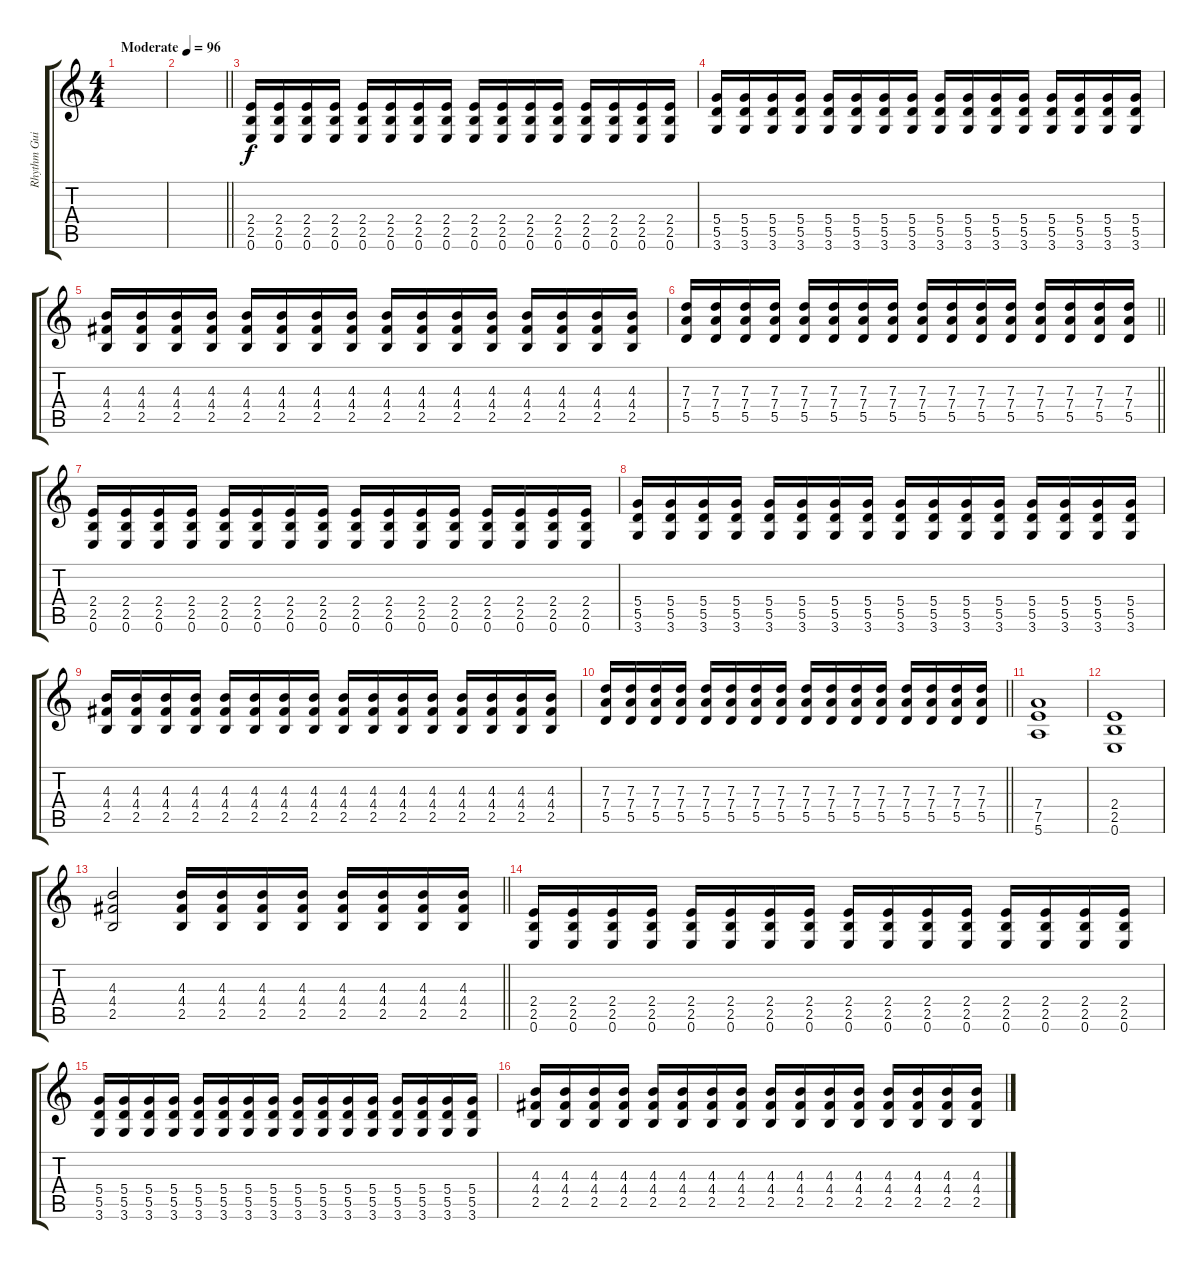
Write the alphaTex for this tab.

\track ("Rhythm Guitar" "Rhythm Gui") {instrument distortionguitar}
\staff {score tabs}
\tuning (E4 B3 G3 D3 A2 E2) {hide}
\ts (4 4)
\tempo (96 "Moderate")
\clef g2
\ks c
|
\barLineRight lightlight
|
(2.4 2.5 0.6).16 (2.4 2.5 0.6).16 (2.4 2.5 0.6).16 (2.4 2.5 0.6).16 (2.4 2.5 0.6).16 (2.4 2.5 0.6).16 (2.4 2.5 0.6).16 (2.4 2.5 0.6).16 (2.4 2.5 0.6).16 (2.4 2.5 0.6).16 (2.4 2.5 0.6).16 (2.4 2.5 0.6).16 (2.4 2.5 0.6).16 (2.4 2.5 0.6).16 (2.4 2.5 0.6).16 (2.4 2.5 0.6).16 |
(5.4 5.5 3.6).16 (5.4 5.5 3.6).16 (5.4 5.5 3.6).16 (5.4 5.5 3.6).16 (5.4 5.5 3.6).16 (5.4 5.5 3.6).16 (5.4 5.5 3.6).16 (5.4 5.5 3.6).16 (5.4 5.5 3.6).16 (5.4 5.5 3.6).16 (5.4 5.5 3.6).16 (5.4 5.5 3.6).16 (5.4 5.5 3.6).16 (5.4 5.5 3.6).16 (5.4 5.5 3.6).16 (5.4 5.5 3.6).16 |
(4.3 4.4 2.5).16 (4.3 4.4 2.5).16 (4.3 4.4 2.5).16 (4.3 4.4 2.5).16 (4.3 4.4 2.5).16 (4.3 4.4 2.5).16 (4.3 4.4 2.5).16 (4.3 4.4 2.5).16 (4.3 4.4 2.5).16 (4.3 4.4 2.5).16 (4.3 4.4 2.5).16 (4.3 4.4 2.5).16 (4.3 4.4 2.5).16 (4.3 4.4 2.5).16 (4.3 4.4 2.5).16 (4.3 4.4 2.5).16 |
\barLineRight lightlight
(7.3 7.4 5.5).16 (7.3 7.4 5.5).16 (7.3 7.4 5.5).16 (7.3 7.4 5.5).16 (7.3 7.4 5.5).16 (7.3 7.4 5.5).16 (7.3 7.4 5.5).16 (7.3 7.4 5.5).16 (7.3 7.4 5.5).16 (7.3 7.4 5.5).16 (7.3 7.4 5.5).16 (7.3 7.4 5.5).16 (7.3 7.4 5.5).16 (7.3 7.4 5.5).16 (7.3 7.4 5.5).16 (7.3 7.4 5.5).16 |
(2.4 2.5 0.6).16 (2.4 2.5 0.6).16 (2.4 2.5 0.6).16 (2.4 2.5 0.6).16 (2.4 2.5 0.6).16 (2.4 2.5 0.6).16 (2.4 2.5 0.6).16 (2.4 2.5 0.6).16 (2.4 2.5 0.6).16 (2.4 2.5 0.6).16 (2.4 2.5 0.6).16 (2.4 2.5 0.6).16 (2.4 2.5 0.6).16 (2.4 2.5 0.6).16 (2.4 2.5 0.6).16 (2.4 2.5 0.6).16 |
(5.4 5.5 3.6).16 (5.4 5.5 3.6).16 (5.4 5.5 3.6).16 (5.4 5.5 3.6).16 (5.4 5.5 3.6).16 (5.4 5.5 3.6).16 (5.4 5.5 3.6).16 (5.4 5.5 3.6).16 (5.4 5.5 3.6).16 (5.4 5.5 3.6).16 (5.4 5.5 3.6).16 (5.4 5.5 3.6).16 (5.4 5.5 3.6).16 (5.4 5.5 3.6).16 (5.4 5.5 3.6).16 (5.4 5.5 3.6).16 |
(4.3 4.4 2.5).16 (4.3 4.4 2.5).16 (4.3 4.4 2.5).16 (4.3 4.4 2.5).16 (4.3 4.4 2.5).16 (4.3 4.4 2.5).16 (4.3 4.4 2.5).16 (4.3 4.4 2.5).16 (4.3 4.4 2.5).16 (4.3 4.4 2.5).16 (4.3 4.4 2.5).16 (4.3 4.4 2.5).16 (4.3 4.4 2.5).16 (4.3 4.4 2.5).16 (4.3 4.4 2.5).16 (4.3 4.4 2.5).16 |
\barLineRight lightlight
(7.3 7.4 5.5).16 (7.3 7.4 5.5).16 (7.3 7.4 5.5).16 (7.3 7.4 5.5).16 (7.3 7.4 5.5).16 (7.3 7.4 5.5).16 (7.3 7.4 5.5).16 (7.3 7.4 5.5).16 (7.3 7.4 5.5).16 (7.3 7.4 5.5).16 (7.3 7.4 5.5).16 (7.3 7.4 5.5).16 (7.3 7.4 5.5).16 (7.3 7.4 5.5).16 (7.3 7.4 5.5).16 (7.3 7.4 5.5).16 |
(7.4 7.5 5.6).1 |
(2.4 2.5 0.6).1 |
\barLineRight lightlight
(4.3 4.4 2.5).2 (4.3 4.4 2.5).16 (4.3 4.4 2.5).16 (4.3 4.4 2.5).16 (4.3 4.4 2.5).16 (4.3 4.4 2.5).16 (4.3 4.4 2.5).16 (4.3 4.4 2.5).16 (4.3 4.4 2.5).16 |
(2.4 2.5 0.6).16 (2.4 2.5 0.6).16 (2.4 2.5 0.6).16 (2.4 2.5 0.6).16 (2.4 2.5 0.6).16 (2.4 2.5 0.6).16 (2.4 2.5 0.6).16 (2.4 2.5 0.6).16 (2.4 2.5 0.6).16 (2.4 2.5 0.6).16 (2.4 2.5 0.6).16 (2.4 2.5 0.6).16 (2.4 2.5 0.6).16 (2.4 2.5 0.6).16 (2.4 2.5 0.6).16 (2.4 2.5 0.6).16 |
(5.4 5.5 3.6).16 (5.4 5.5 3.6).16 (5.4 5.5 3.6).16 (5.4 5.5 3.6).16 (5.4 5.5 3.6).16 (5.4 5.5 3.6).16 (5.4 5.5 3.6).16 (5.4 5.5 3.6).16 (5.4 5.5 3.6).16 (5.4 5.5 3.6).16 (5.4 5.5 3.6).16 (5.4 5.5 3.6).16 (5.4 5.5 3.6).16 (5.4 5.5 3.6).16 (5.4 5.5 3.6).16 (5.4 5.5 3.6).16 |
(4.3 4.4 2.5).16 (4.3 4.4 2.5).16 (4.3 4.4 2.5).16 (4.3 4.4 2.5).16 (4.3 4.4 2.5).16 (4.3 4.4 2.5).16 (4.3 4.4 2.5).16 (4.3 4.4 2.5).16 (4.3 4.4 2.5).16 (4.3 4.4 2.5).16 (4.3 4.4 2.5).16 (4.3 4.4 2.5).16 (4.3 4.4 2.5).16 (4.3 4.4 2.5).16 (4.3 4.4 2.5).16 (4.3 4.4 2.5).16
